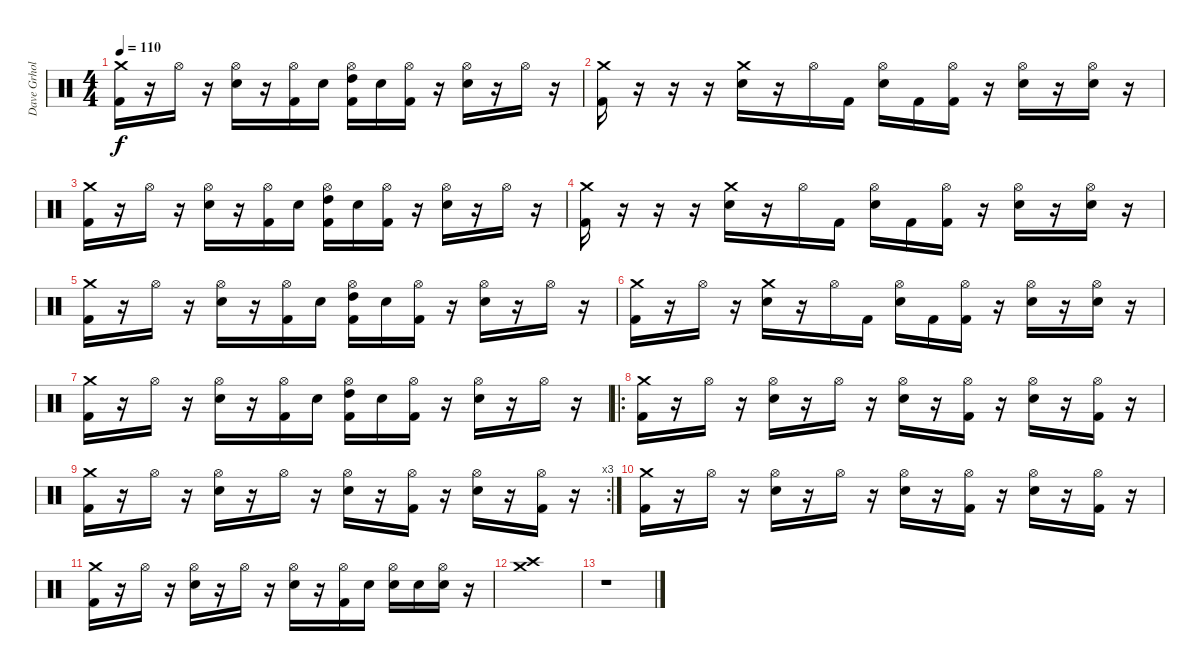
\track ("Dave Grhol" "Dave Grhol") {instrument percussion}
\staff {score}
\articulation defaults
\ts (4 4)
\tempo 110
\clef neutral
\ks c
("Crash medium (hit)" "Kick (hit) 2").16{dy f} r.16 "Hi-Hat (open)".16 r.16 ("Hi-Hat (open)" "Snare (hit) 2").16 r.16 ("Hi-Hat (open)" "Kick (hit) 2").16 "Snare (hit) 2".16 ("Hi-Hat (open)" "Kick (hit) 2" "High Tom (hit)").16 "Snare (hit) 2".16 ("Hi-Hat (open)" "Kick (hit) 2").16 r.16 ("Hi-Hat (open)" "Snare (hit) 2").16 r.16 "Hi-Hat (open)".16 r.16 |
("Crash medium (hit)" "Kick (hit) 2").16 r.16 r.16 r.16 ("Crash medium (hit)" "Snare (hit) 2").16 r.16 "Hi-Hat (open)".16 "Kick (hit) 2".16 ("Hi-Hat (open)" "Snare (hit) 2").16 "Kick (hit) 2".16 ("Hi-Hat (open)" "Kick (hit) 2").16 r.16 ("Hi-Hat (open)" "Snare (hit) 2").16 r.16 ("Hi-Hat (open)" "Snare (hit) 2").16 r.16 |
("Crash medium (hit)" "Kick (hit) 2").16 r.16 "Hi-Hat (open)".16 r.16 ("Hi-Hat (open)" "Snare (hit) 2").16 r.16 ("Hi-Hat (open)" "Kick (hit) 2").16 "Snare (hit) 2".16 ("Hi-Hat (open)" "Kick (hit) 2" "High Tom (hit)").16 "Snare (hit) 2".16 ("Hi-Hat (open)" "Kick (hit) 2").16 r.16 ("Hi-Hat (open)" "Snare (hit) 2").16 r.16 "Hi-Hat (open)".16 r.16 |
("Crash medium (hit)" "Kick (hit) 2").16 r.16 r.16 r.16 ("Crash medium (hit)" "Snare (hit) 2").16 r.16 "Hi-Hat (open)".16 "Kick (hit) 2".16 ("Hi-Hat (open)" "Snare (hit) 2").16 "Kick (hit) 2".16 ("Hi-Hat (open)" "Kick (hit) 2").16 r.16 ("Hi-Hat (open)" "Snare (hit) 2").16 r.16 ("Hi-Hat (open)" "Snare (hit) 2").16 r.16 |
("Crash medium (hit)" "Kick (hit) 2").16 r.16 "Hi-Hat (open)".16 r.16 ("Hi-Hat (open)" "Snare (hit) 2").16 r.16 ("Hi-Hat (open)" "Kick (hit) 2").16 "Snare (hit) 2".16 ("Hi-Hat (open)" "Kick (hit) 2" "High Tom (hit)").16 "Snare (hit) 2".16 ("Hi-Hat (open)" "Kick (hit) 2").16 r.16 ("Hi-Hat (open)" "Snare (hit) 2").16 r.16 "Hi-Hat (open)".16 r.16 |
("Crash medium (hit)" "Kick (hit) 2").16 r.16 "Hi-Hat (open)".16 r.16 ("Crash medium (hit)" "Snare (hit) 2").16 r.16 "Hi-Hat (open)".16 "Kick (hit) 2".16 ("Hi-Hat (open)" "Snare (hit) 2").16 "Kick (hit) 2".16 ("Hi-Hat (open)" "Kick (hit) 2").16 r.16 ("Hi-Hat (open)" "Snare (hit) 2").16 r.16 ("Hi-Hat (open)" "Snare (hit) 2").16 r.16 |
("Crash medium (hit)" "Kick (hit) 2").16 r.16 "Hi-Hat (open)".16 r.16 ("Hi-Hat (open)" "Snare (hit) 2").16 r.16 ("Hi-Hat (open)" "Kick (hit) 2").16 "Snare (hit) 2".16 ("Hi-Hat (open)" "Kick (hit) 2" "High Tom (hit)").16 "Snare (hit) 2".16 ("Hi-Hat (open)" "Kick (hit) 2").16 r.16 ("Hi-Hat (open)" "Snare (hit) 2").16 r.16 "Hi-Hat (open)".16 r.16 |
\ro
("Crash medium (hit)" "Kick (hit) 2").16 r.16 "Hi-Hat (open)".16 r.16 ("Hi-Hat (open)" "Snare (hit) 2").16 r.16 "Hi-Hat (open)".16 r.16 ("Hi-Hat (open)" "Snare (hit) 2").16 r.16 ("Hi-Hat (open)" "Kick (hit) 2").16 r.16 ("Hi-Hat (open)" "Snare (hit) 2").16 r.16 ("Hi-Hat (open)" "Kick (hit) 2").16 r.16 |
\rc 3
("Crash medium (hit)" "Kick (hit) 2").16 r.16 "Hi-Hat (open)".16 r.16 ("Hi-Hat (open)" "Snare (hit) 2").16 r.16 "Hi-Hat (open)".16 r.16 ("Hi-Hat (open)" "Snare (hit) 2").16 r.16 ("Hi-Hat (open)" "Kick (hit) 2").16 r.16 ("Hi-Hat (open)" "Snare (hit) 2").16 r.16 ("Hi-Hat (open)" "Kick (hit) 2").16 r.16 |
("Crash medium (hit)" "Kick (hit) 2").16 r.16 "Hi-Hat (open)".16 r.16 ("Hi-Hat (open)" "Snare (hit) 2").16 r.16 "Hi-Hat (open)".16 r.16 ("Hi-Hat (open)" "Snare (hit) 2").16 r.16 ("Hi-Hat (open)" "Kick (hit) 2").16 r.16 ("Hi-Hat (open)" "Snare (hit) 2").16 r.16 ("Hi-Hat (open)" "Kick (hit) 2").16 r.16 |
("Crash medium (hit)" "Kick (hit) 2").16 r.16 "Hi-Hat (open)".16 r.16 ("Hi-Hat (open)" "Snare (hit) 2").16 r.16 "Hi-Hat (open)".16 r.16 ("Hi-Hat (open)" "Snare (hit) 2").16 r.16 ("Hi-Hat (open)" "Kick (hit) 2").16 "Snare (hit) 2".16 ("Hi-Hat (open)" "Snare (hit) 2").16 "Snare (hit) 2".16 ("Hi-Hat (open)" "Snare (hit) 2").16 r.16 |
("Crash high (hit)" "Crash medium (hit)").1 |
r.1
